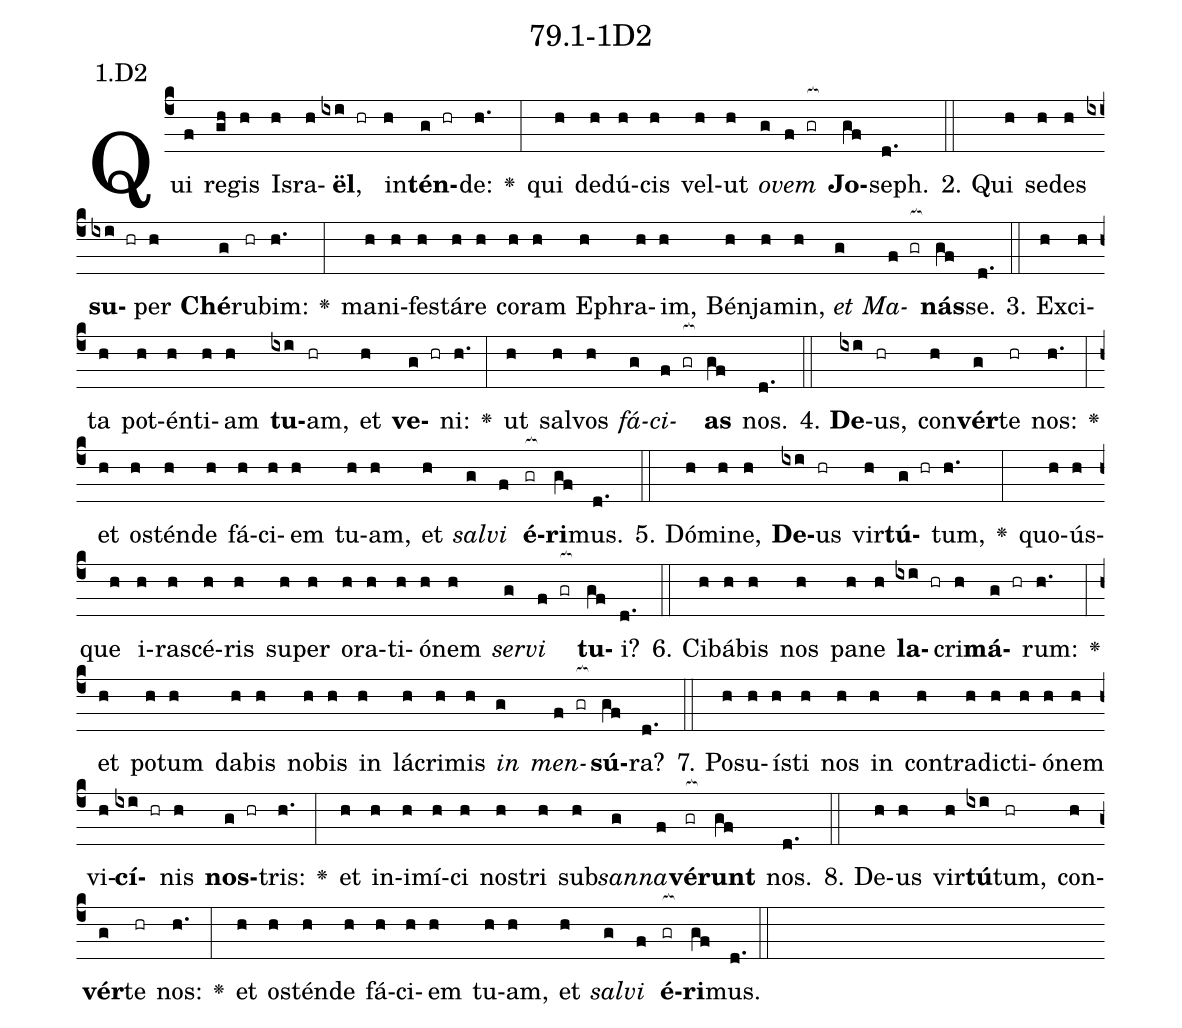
name: 79.1-1D2;
annotation: 1.D2;
%%
(c4)Qui(f) re(gh)gis(h) Is(h)ra(h)<b>ël</b>,(ixi hr) in(h)<b>tén</b>(g hr)de:(h.) <v>\greheightstar</v>(:) qui(h) de(h)dú(h)cis(h) vel(h)ut(h) <i>o</i>(g)<i>vem</i>(f gr[ocb:1{]) <b>Jo</b>(gf[ocb:0}])seph.(d.) (::)
2. Qui(h) se(h)des(h) <b>su</b>(ixi hr)per(h) <b>Ché</b>(g)ru(hr)bim:(h.) <v>\greheightstar</v>(:) ma(h)ni(h)fes(h)tá(h)re(h) co(h)ram(h) E(h)phra(h)im,(h) Bén(h)ja(h)min,(h) <i>et</i>(g) <i>Ma</i>(f gr[ocb:1{])<b>nás</b>(gf[ocb:0}])se.(d.) (::)
3. Ex(h)ci(h)ta(h) pot(h)én(h)ti(h)am(h) <b>tu</b>(ixi)am,(hr) et(h) <b>ve</b>(g hr)ni:(h.) <v>\greheightstar</v>(:) ut(h) sal(h)vos(h) <i>fá</i>(g)<i>ci</i>(f gr[ocb:1{])<b>as</b>(gf[ocb:0}]) nos.(d.) (::)
4. <b>De</b>(ixi)us,(hr) con(h)<b>vér</b>(g)te(hr) nos:(h.) <v>\greheightstar</v>(:) et(h) os(h)tén(h)de(h) fá(h)ci(h)em(h) tu(h)am,(h) et(h) <i>sal</i>(g)<i>vi</i>(f) <b>é</b>(gr[ocb:1{])<b>ri</b>(gf[ocb:0}])mus.(d.) (::)
5. Dó(h)mi(h)ne,(h) <b>De</b>(ixi)us(hr) vir(h)<b>tú</b>(g hr)tum,(h.) <v>\greheightstar</v>(:) quo(h)ús(h)que(h) i(h)ra(h)scé(h)ris(h) su(h)per(h) o(h)ra(h)ti(h)ó(h)nem(h) <i>ser</i>(g)<i>vi</i>(f gr[ocb:1{]) <b>tu</b>(gf[ocb:0}])i?(d.) (::)
6. Ci(h)bá(h)bis(h) nos(h) pa(h)ne(h) <b>la</b>(ixi hr)cri(h)<b>má</b>(g hr)rum:(h.) <v>\greheightstar</v>(:) et(h) po(h)tum(h) da(h)bis(h) no(h)bis(h) in(h) lá(h)cri(h)mis(h) <i>in</i>(g) <i>men</i>(f gr[ocb:1{])<b>sú</b>(gf[ocb:0}])ra?(d.) (::)
7. Po(h)su(h)ís(h)ti(h) nos(h) in(h) con(h)tra(h)dic(h)ti(h)ó(h)nem(h) vi(h)<b>cí</b>(ixi hr)nis(h) <b>nos</b>(g hr)tris:(h.) <v>\greheightstar</v>(:) et(h) in(h)i(h)mí(h)ci(h) nos(h)tri(h) sub(h)<i>san</i>(g)<i>na</i>(f)<b>vé</b>(gr[ocb:1{])<b>runt</b>(gf[ocb:0}]) nos.(d.) (::)
8. De(h)us(h) vir(h)<b>tú</b>(ixi)tum,(hr) con(h)<b>vér</b>(g)te(hr) nos:(h.) <v>\greheightstar</v>(:) et(h) os(h)tén(h)de(h) fá(h)ci(h)em(h) tu(h)am,(h) et(h) <i>sal</i>(g)<i>vi</i>(f) <b>é</b>(gr[ocb:1{])<b>ri</b>(gf[ocb:0}])mus.(d.) (::)
